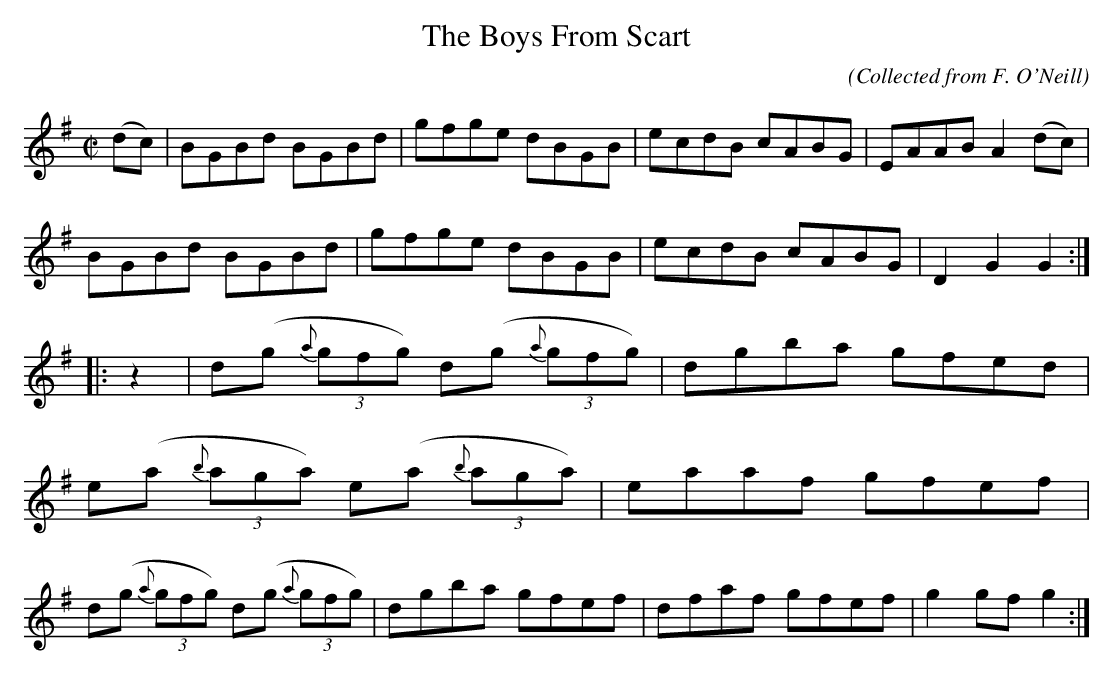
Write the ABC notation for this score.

X:1
T: The Boys From Scart
C: (Collected from F. O'Neill)
M: C|
K: G
(dc)|BGBd BGBd|gfge dBGB|ecdB cABG|EAAB A2 (dc)|
BGBd BGBd|gfge dBGB|ecdB cABG|D2 G2 G2 :|
|:z2|d(g (3{a}gfg) d(g (3{a}gfg)|dgba gfed|
e(a (3{b}aga) e(a (3{b}aga)|eaaf gfef|
d(g (3{a}gfg) d(g (3{a}gfg)|dgba gfef|dfaf gfef|g2 gf g2 :|
